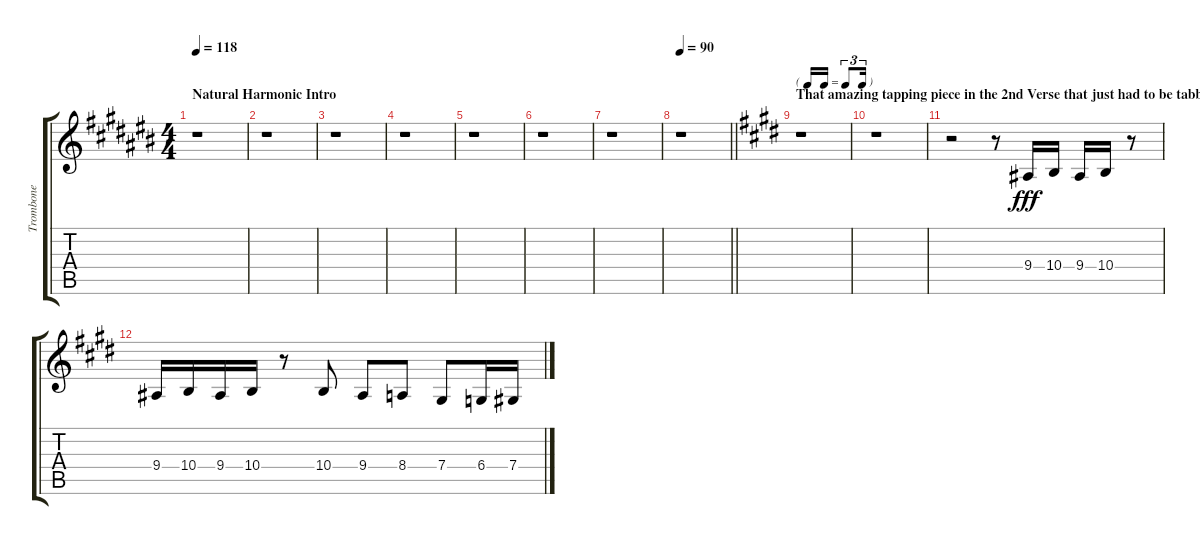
\track ("Trombone" "Trombone") {instrument trombone}
\staff {score tabs}
\tuning (Eb4 Bb3 Gb3 Db3 Ab2 Eb2) {hide}
\ts (4 4)
\section ("" "Natural Harmonic Intro")
\tempo 118
\clef g2
\ks c#
r.1{dy fff instrument trombone} |
r.1 |
r.1 |
r.1 |
r.1 |
r.1 |
r.1 |
\tempo 90
\barLineRight lightlight
r.1 |
\tf triplet16th
\section ("" "That amazing tapping piece in the 2nd Verse that just had to be tabbed by someone...")
\ks c#minor
r.1 |
r.1 |
r.2 r.8 9.4.16{volume 0} 10.4.16 9.4.16 10.4.16 r.8 |
9.4.16 10.4.16 9.4.16 10.4.16 r.8 10.4.8 9.4.8 8.4.8 7.4.8 6.4.16 7.4.16
